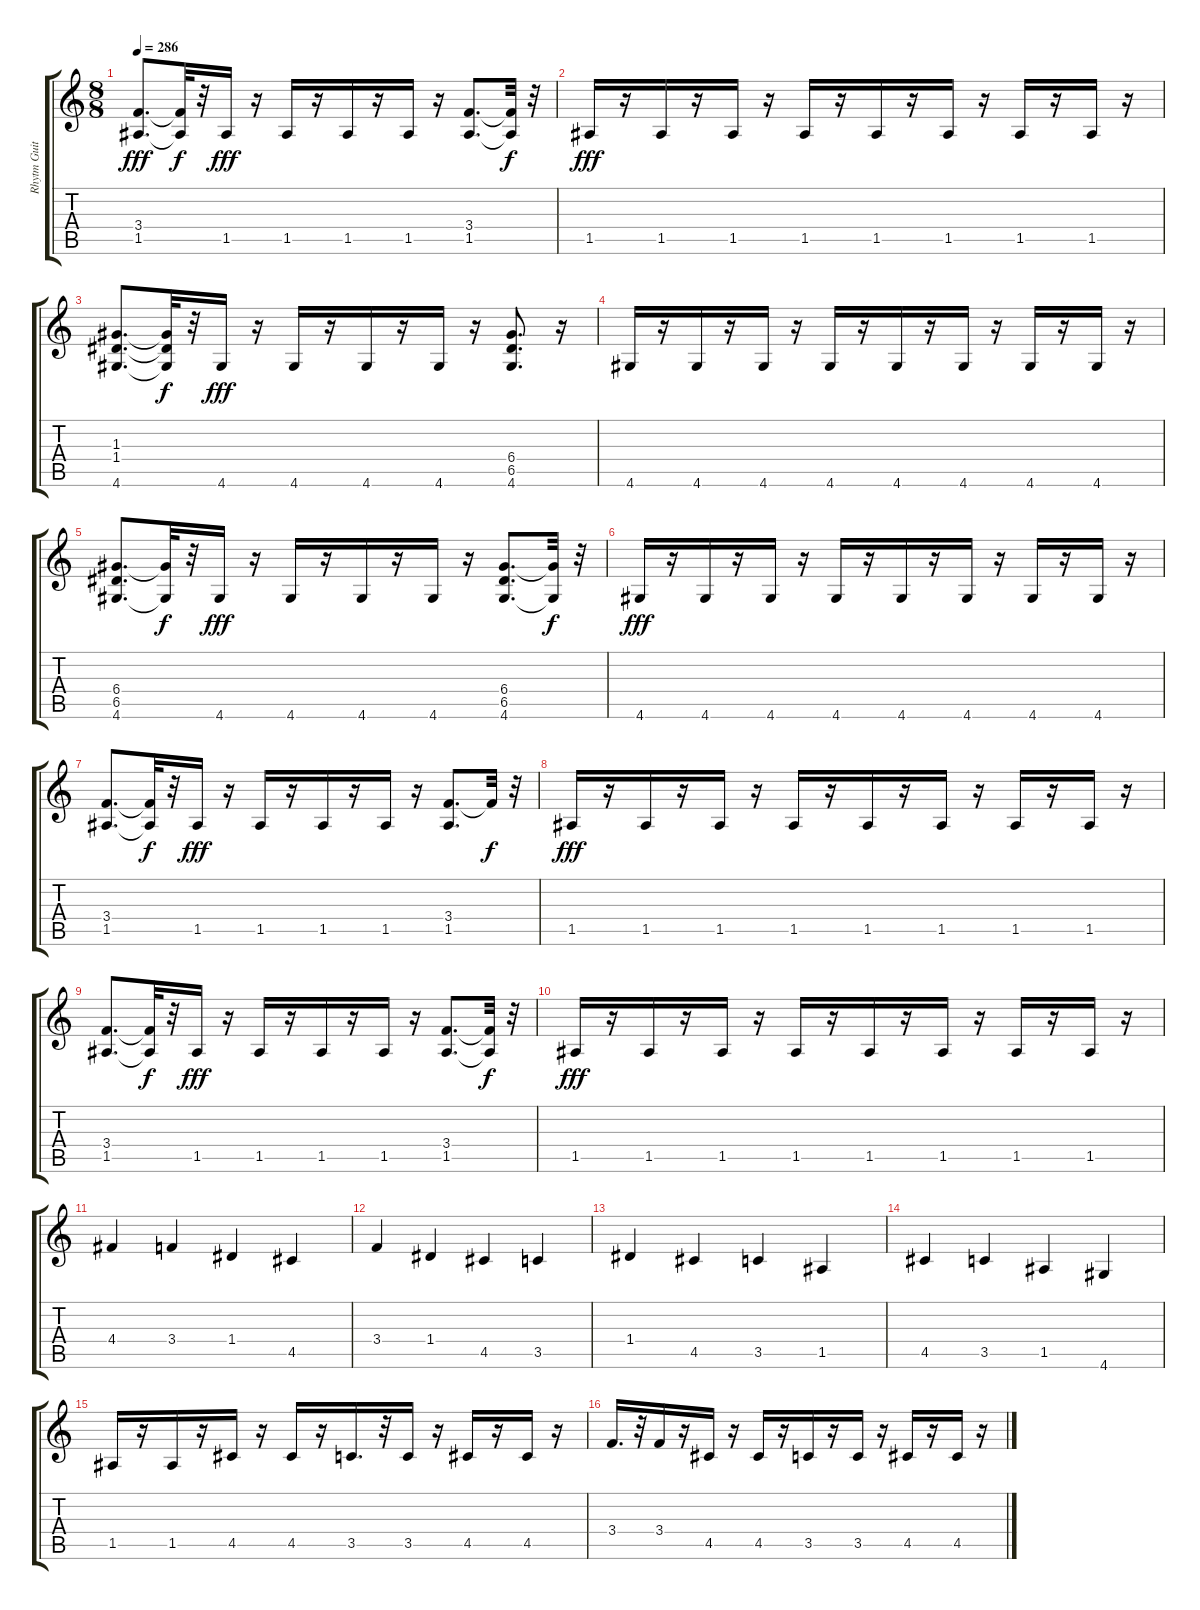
\track ("Rhytm Guitar" "Rhytm Guit") {instrument distortionguitar}
\staff {score tabs}
\tuning (E4 B3 G3 D3 A2 E2) {hide}
\ts (8 8)
\tempo 286
\clef g2
\ks c
(3.4 1.5).8{d dy fff} (3.4{t} 1.5{t}).32{dy f} r.32 1.5.16{dy fff} r.16 1.5.16 r.16 1.5.16 r.16 1.5.16 r.16 (3.4 1.5).8{d} (3.4{t} 1.5{t}).32{dy f} r.32 |
1.5.16{dy fff} r.16 1.5.16 r.16 1.5.16 r.16 1.5.16 r.16 1.5.16 r.16 1.5.16 r.16 1.5.16 r.16 1.5.16 r.16 |
(1.3 1.4 4.6).8{d} (1.3{t} 1.4{t} 4.6{t}).32{dy f} r.32 4.6.16{dy fff} r.16 4.6.16 r.16 4.6.16 r.16 4.6.16 r.16 (6.4 6.5 4.6).8{d} r.16 |
4.6.16 r.16 4.6.16 r.16 4.6.16 r.16 4.6.16 r.16 4.6.16 r.16 4.6.16 r.16 4.6.16 r.16 4.6.16 r.16 |
(6.4 6.5 4.6).8{d} (6.4{t} 4.6{t}).32{dy f} r.32 4.6.16{dy fff} r.16 4.6.16 r.16 4.6.16 r.16 4.6.16 r.16 (6.4 6.5 4.6).8{d} (6.4{t} 4.6{t}).32{dy f} r.32 |
4.6.16{dy fff} r.16 4.6.16 r.16 4.6.16 r.16 4.6.16 r.16 4.6.16 r.16 4.6.16 r.16 4.6.16 r.16 4.6.16 r.16 |
(3.4 1.5).8{d} (3.4{t} 1.5{t}).32{dy f} r.32 1.5.16{dy fff} r.16 1.5.16 r.16 1.5.16 r.16 1.5.16 r.16 (3.4 1.5).8{d} 3.4{t}.32{dy f} r.32 |
1.5.16{dy fff} r.16 1.5.16 r.16 1.5.16 r.16 1.5.16 r.16 1.5.16 r.16 1.5.16 r.16 1.5.16 r.16 1.5.16 r.16 |
(3.4 1.5).8{d} (3.4{t} 1.5{t}).32{dy f} r.32 1.5.16{dy fff} r.16 1.5.16 r.16 1.5.16 r.16 1.5.16 r.16 (3.4 1.5).8{d} (3.4{t} 1.5{t}).32{dy f} r.32 |
1.5.16{dy fff} r.16 1.5.16 r.16 1.5.16 r.16 1.5.16 r.16 1.5.16 r.16 1.5.16 r.16 1.5.16 r.16 1.5.16 r.16 |
4.4.4 3.4.4 1.4.4 4.5.4 |
3.4.4 1.4.4 4.5.4 3.5.4 |
1.4.4 4.5.4 3.5.4 1.5.4 |
4.5.4 3.5.4 1.5.4 4.6.4 |
1.5.16 r.16 1.5.16 r.16 4.5.16 r.16 4.5.16 r.16 3.5.16{d} r.32 3.5.16 r.16 4.5.16 r.16 4.5.16 r.16 |
3.4.16{d} r.32 3.4.16 r.16 4.5.16 r.16 4.5.16 r.16 3.5.16 r.16 3.5.16 r.16 4.5.16 r.16 4.5.16 r.16
